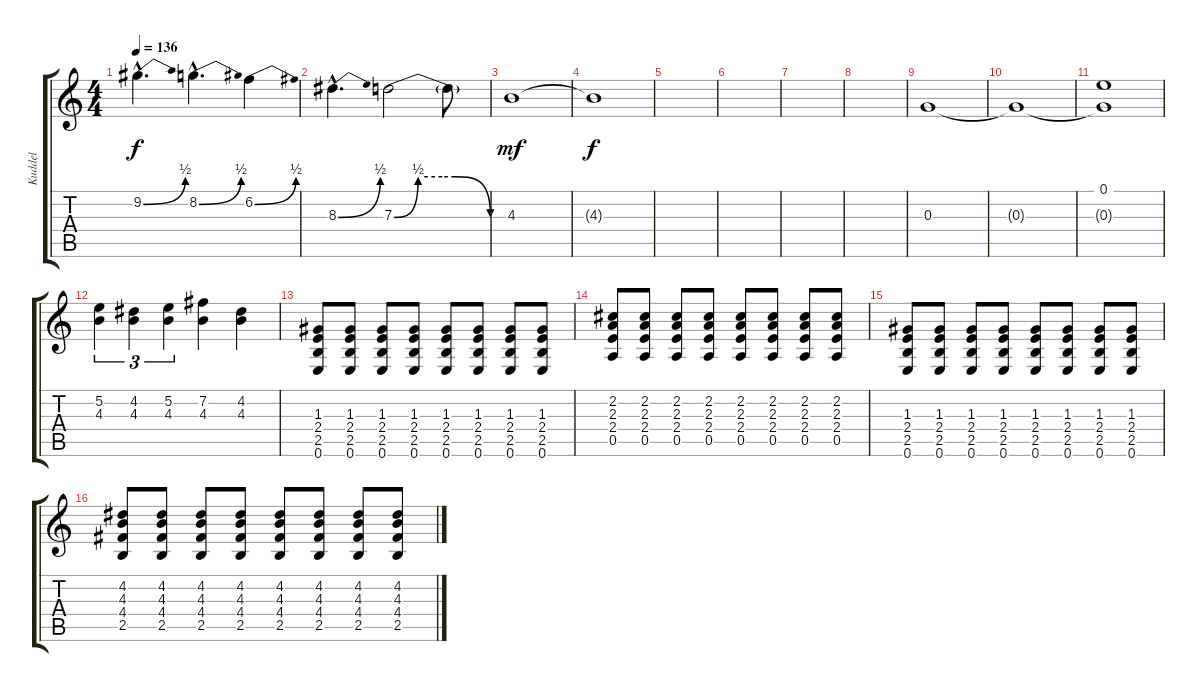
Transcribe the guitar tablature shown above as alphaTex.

\track ("Kuddel" "Kuddel") {instrument electricguitarclean}
\staff {score tabs}
\tuning (E4 B3 G3 D3 A2 E2) {hide}
\ts (4 4)
\tempo 136
\clef g2
\ks c
9.2{be (bend 0 0 60 2) hac}.4{d dy f} 8.2{be (bend 0 0 60 2) hac}.4{d} 6.2{be (bend 0 0 60 2)}.4 |
8.3{be (bend 0 0 60 2) hac}.4{d} 7.3{be (custom 0 0 15 2 30 2 38 2 60 0)}.2 7.3{t}.8 |
4.3.1{dy mf} |
4.3{t}.1{dy f} |
|
|
|
|
0.3.1 |
0.3{t}.1 |
(0.1 0.3{t}).1 |
(5.2 4.3).4{tu (3 2) volume 16 instrument distortionguitar} (4.2 4.3).4{tu (3 2)} (5.2 4.3).4{tu (3 2)} (7.2 4.3).4 (4.2 4.3).4 |
(1.3 2.4 2.5 0.6).8{volume 13 instrument distortionguitar} (1.3 2.4 2.5 0.6).8 (1.3 2.4 2.5 0.6).8 (1.3 2.4 2.5 0.6).8 (1.3 2.4 2.5 0.6).8 (1.3 2.4 2.5 0.6).8 (1.3 2.4 2.5 0.6).8 (1.3 2.4 2.5 0.6).8 |
(2.2 2.3 2.4 0.5).8 (2.2 2.3 2.4 0.5).8 (2.2 2.3 2.4 0.5).8 (2.2 2.3 2.4 0.5).8 (2.2 2.3 2.4 0.5).8 (2.2 2.3 2.4 0.5).8 (2.2 2.3 2.4 0.5).8 (2.2 2.3 2.4 0.5).8 |
(1.3 2.4 2.5 0.6).8 (1.3 2.4 2.5 0.6).8 (1.3 2.4 2.5 0.6).8 (1.3 2.4 2.5 0.6).8 (1.3 2.4 2.5 0.6).8 (1.3 2.4 2.5 0.6).8 (1.3 2.4 2.5 0.6).8 (1.3 2.4 2.5 0.6).8 |
(4.2 4.3 4.4 2.5).8 (4.2 4.3 4.4 2.5).8 (4.2 4.3 4.4 2.5).8 (4.2 4.3 4.4 2.5).8 (4.2 4.3 4.4 2.5).8 (4.2 4.3 4.4 2.5).8 (4.2 4.3 4.4 2.5).8 (4.2 4.3 4.4 2.5).8
